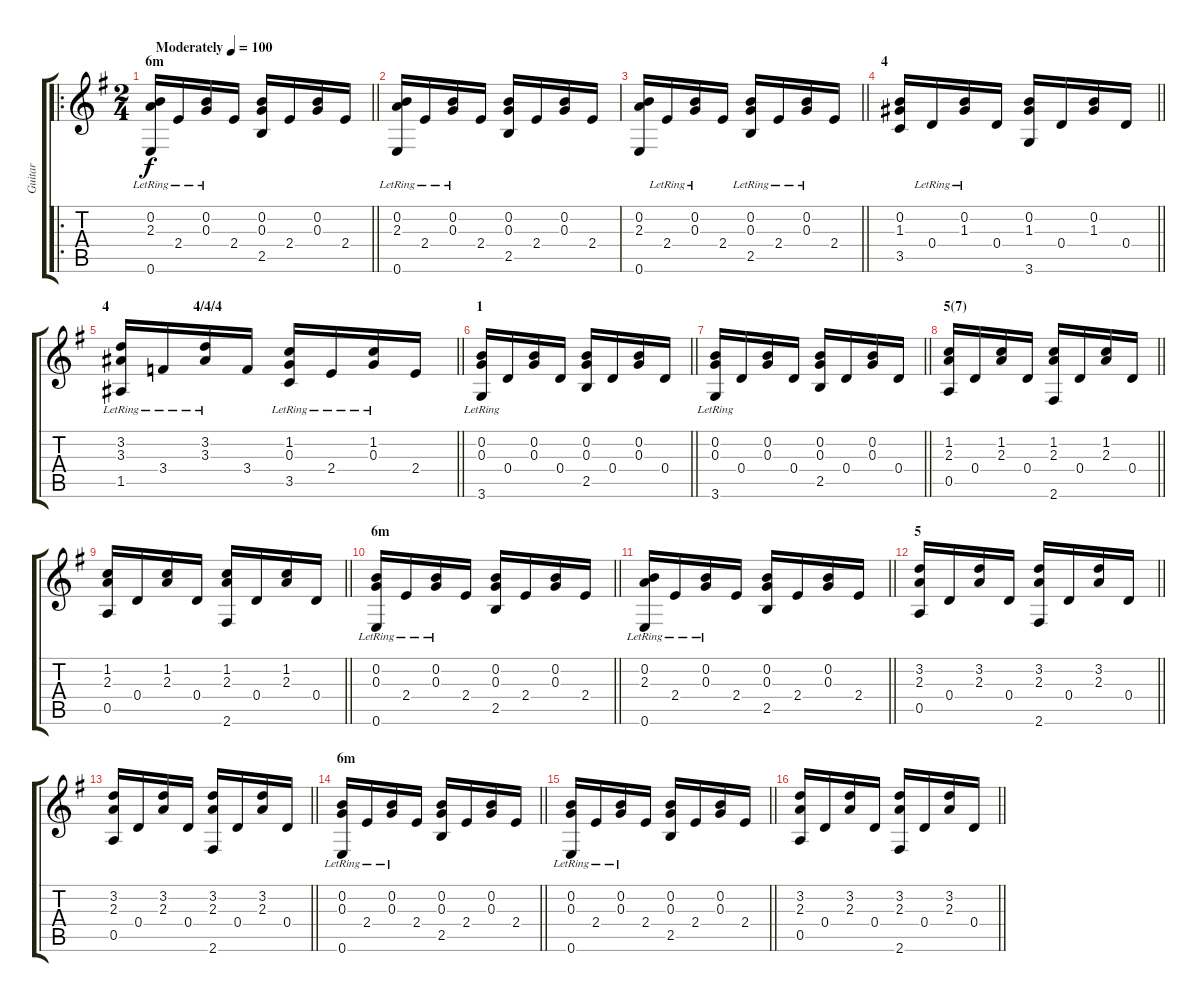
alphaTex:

\track ("Guitar" "Guitar") {instrument acousticguitarnylon}
\staff {score tabs}
\tuning (E4 B3 G3 D3 A2 E2) {hide}
\ro
\ts (2 4)
\section ("" "6m")
\tempo (100 "Moderately")
\clef g2
\barLineRight lightlight
\ks g
(0.2 2.3 0.6{lr}).16{dy f instrument acousticguitarnylon} 2.4{lr}.16 (0.2{lr} 0.3).16 2.4.16 (0.2 0.3 2.5).16 2.4.16 (0.2 0.3).16 2.4.16 |
\section ("" "")
(0.2 2.3 0.6{lr}).16 2.4{lr}.16 (0.2{lr} 0.3{lr}).16 2.4.16 (0.2 0.3 2.5).16 2.4.16 (0.2 0.3).16 2.4.16 |
\barLineRight lightlight
(0.2 2.3 0.6).16 2.4{lr}.16 (0.2{lr} 0.3{lr}).16 2.4.16 (0.2 0.3 2.5{lr}).16 2.4{lr}.16 (0.2{lr} 0.3{lr}).16 2.4.16 |
\section ("" "4")
\barLineRight lightlight
(0.2 1.3 3.5).16 0.4{lr}.16 (0.2{lr} 1.3{lr}).16 0.4.16 (0.2 1.3 3.6).16 0.4.16 (0.2 1.3).16 0.4.16 |
\section ("" "4                        4/4/4")
\barLineRight lightlight
(3.2 3.3 1.5{lr}).16 3.4{lr}.16 (3.2{lr} 3.3{lr}).16 3.4.16 (1.2 0.3 3.5{lr}).16 2.4{lr}.16 (1.2{lr} 0.3{lr}).16 2.4.16 |
\section ("" "1")
\barLineRight lightlight
(0.2 0.3 3.6{lr}).16 0.4.16 (0.2 0.3).16 0.4.16 (0.2 0.3 2.5).16 0.4.16 (0.2 0.3).16 0.4.16 |
\section ("" "")
\barLineRight lightlight
(0.2 0.3 3.6{lr}).16 0.4.16 (0.2 0.3).16 0.4.16 (0.2 0.3 2.5).16 0.4.16 (0.2 0.3).16 0.4.16 |
\section ("" "5(7)")
\barLineRight lightlight
(1.2 2.3 0.5).16 0.4.16 (1.2 2.3).16 0.4.16 (1.2 2.3 2.6).16 0.4.16 (1.2 2.3).16 0.4.16 |
\section ("" "")
\barLineRight lightlight
(1.2 2.3 0.5).16 0.4.16 (1.2 2.3).16 0.4.16 (1.2 2.3 2.6).16 0.4.16 (1.2 2.3).16 0.4.16 |
\section ("" "6m")
\barLineRight lightlight
(0.2 0.3 0.6{lr}).16 2.4{lr}.16 (0.2{lr} 0.3{lr}).16 2.4.16 (0.2 0.3 2.5).16 2.4.16 (0.2 0.3).16 2.4.16 |
\section ("" "")
\barLineRight lightlight
(0.2 2.3 0.6{lr}).16 2.4{lr}.16 (0.2{lr} 0.3{lr}).16 2.4.16 (0.2 0.3 2.5).16 2.4.16 (0.2 0.3).16 2.4.16 |
\section ("" "5")
\barLineRight lightlight
(3.2 2.3 0.5).16 0.4.16 (3.2 2.3).16 0.4.16 (3.2 2.3 2.6).16 0.4.16 (3.2 2.3).16 0.4.16 |
\section ("" "")
\barLineRight lightlight
(3.2 2.3 0.5).16 0.4.16 (3.2 2.3).16 0.4.16 (3.2 2.3 2.6).16 0.4.16 (3.2 2.3).16 0.4.16 |
\section ("" "6m")
\barLineRight lightlight
(0.2 0.3 0.6{lr}).16 2.4{lr}.16 (0.2{lr} 0.3{lr}).16 2.4.16 (0.2 0.3 2.5).16 2.4.16 (0.2 0.3).16 2.4.16 |
\section ("" "")
\barLineRight lightlight
(0.2 0.3 0.6{lr}).16 2.4{lr}.16 (0.2{lr} 0.3{lr}).16 2.4.16 (0.2 0.3 2.5).16 2.4.16 (0.2 0.3).16 2.4.16 |
\section ("" "")
\barLineRight lightlight
(3.2 2.3 0.5).16 0.4.16 (3.2 2.3).16 0.4.16 (3.2 2.3 2.6).16 0.4.16 (3.2 2.3).16 0.4.16
